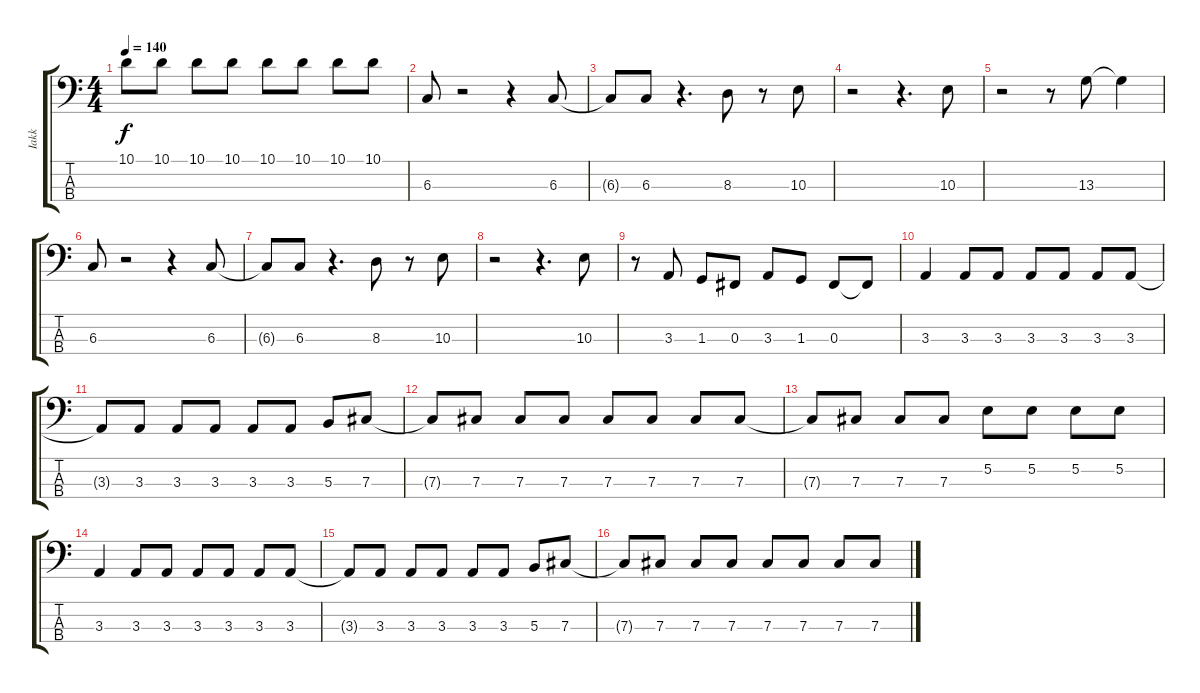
\track ("Iakk" "Iakk") {instrument electricbassfinger}
\staff {score tabs}
\tuning (E2 B1 Gb1 B0) {hide}
\ts (4 4)
\tempo 140
\clef f4
\ks c
10.1.8{dy f} 10.1.8 10.1.8 10.1.8 10.1.8 10.1.8 10.1.8 10.1.8 |
6.3.8 r.2 r.4 6.3.8 |
6.3{t}.8 6.3.8 r.4{d} 8.3.8 r.8 10.3.8 |
r.2 r.4{d} 10.3.8 |
r.2 r.8 13.3.8 13.3{t}.4 |
6.3.8 r.2 r.4 6.3.8 |
6.3{t}.8 6.3.8 r.4{d} 8.3.8 r.8 10.3.8 |
r.2 r.4{d} 10.3.8 |
r.8 3.3.8 1.3.8 0.3.8 3.3.8 1.3.8 0.3.8 0.3{t}.8 |
3.3.4 3.3.8 3.3.8 3.3.8 3.3.8 3.3.8 3.3.8 |
3.3{t}.8 3.3.8 3.3.8 3.3.8 3.3.8 3.3.8 5.3.8 7.3.8 |
7.3{t}.8 7.3.8 7.3.8 7.3.8 7.3.8 7.3.8 7.3.8 7.3.8 |
7.3{t}.8 7.3.8 7.3.8 7.3.8 5.2.8 5.2.8 5.2.8 5.2.8 |
3.3.4 3.3.8 3.3.8 3.3.8 3.3.8 3.3.8 3.3.8 |
3.3{t}.8 3.3.8 3.3.8 3.3.8 3.3.8 3.3.8 5.3.8 7.3.8 |
7.3{t}.8 7.3.8 7.3.8 7.3.8 7.3.8 7.3.8 7.3.8 7.3.8
